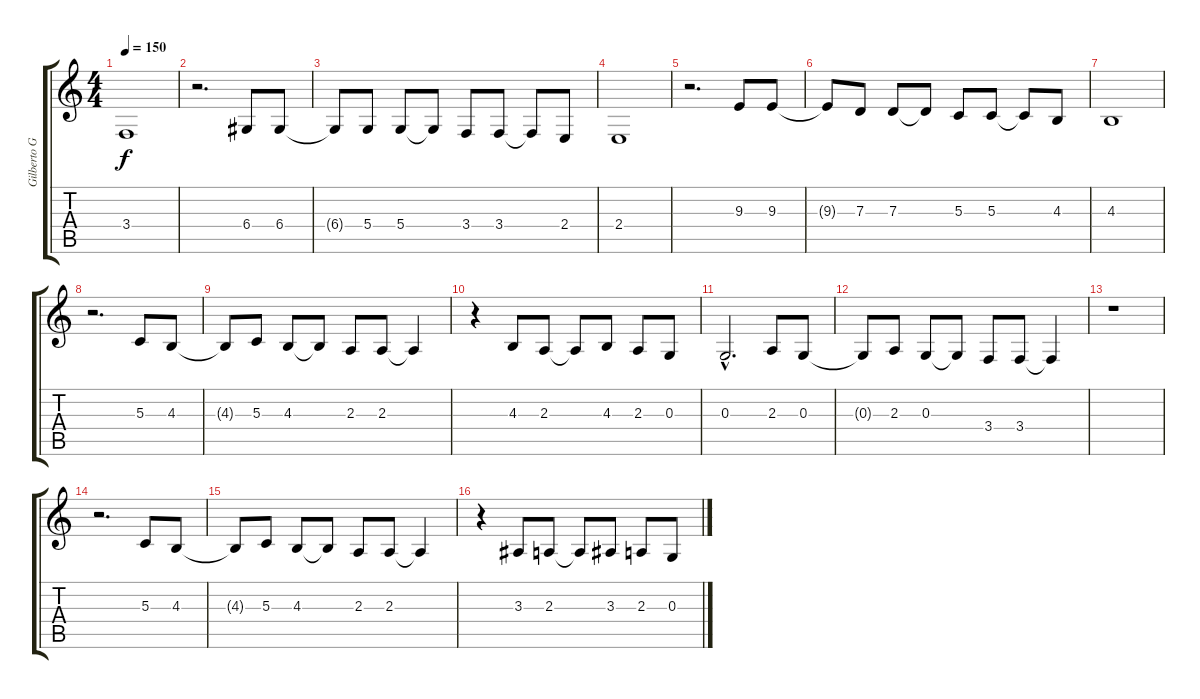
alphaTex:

\track ("Gilberto Gil" "Gilberto G") {instrument synthvoice}
\staff {score tabs}
\tuning (E4 B3 G3 D3 A2 E2) {hide}
\ts (4 4)
\tempo 150
\clef g2
\ks c
3.4.1{dy f} |
r.2{d} 6.4.8 6.4.8 |
6.4{t}.8 5.4.8 5.4.8 5.4{t}.8 3.4.8 3.4.8 3.4{t}.8 2.4.8 |
2.4.1 |
r.2{d} 9.3.8 9.3.8 |
9.3{t}.8 7.3.8 7.3.8 7.3{t}.8 5.3.8 5.3.8 5.3{t}.8 4.3.8 |
4.3.1 |
r.2{d} 5.3.8 4.3.8 |
4.3{t}.8 5.3.8 4.3.8 4.3{t}.8 2.3.8 2.3.8 2.3{t}.4 |
r.4 4.3.8 2.3.8 2.3{t}.8 4.3.8 2.3.8 0.3.8 |
0.3{hac}.2{d} 2.3.8 0.3.8 |
0.3{t}.8 2.3.8 0.3.8 0.3{t}.8 3.4.8 3.4.8 3.4{t}.4 |
r.1 |
r.2{d} 5.3.8 4.3.8 |
4.3{t}.8 5.3.8 4.3.8 4.3{t}.8 2.3.8 2.3.8 2.3{t}.4 |
r.4 3.3.8 2.3.8 2.3{t}.8 3.3.8 2.3.8 0.3.8
